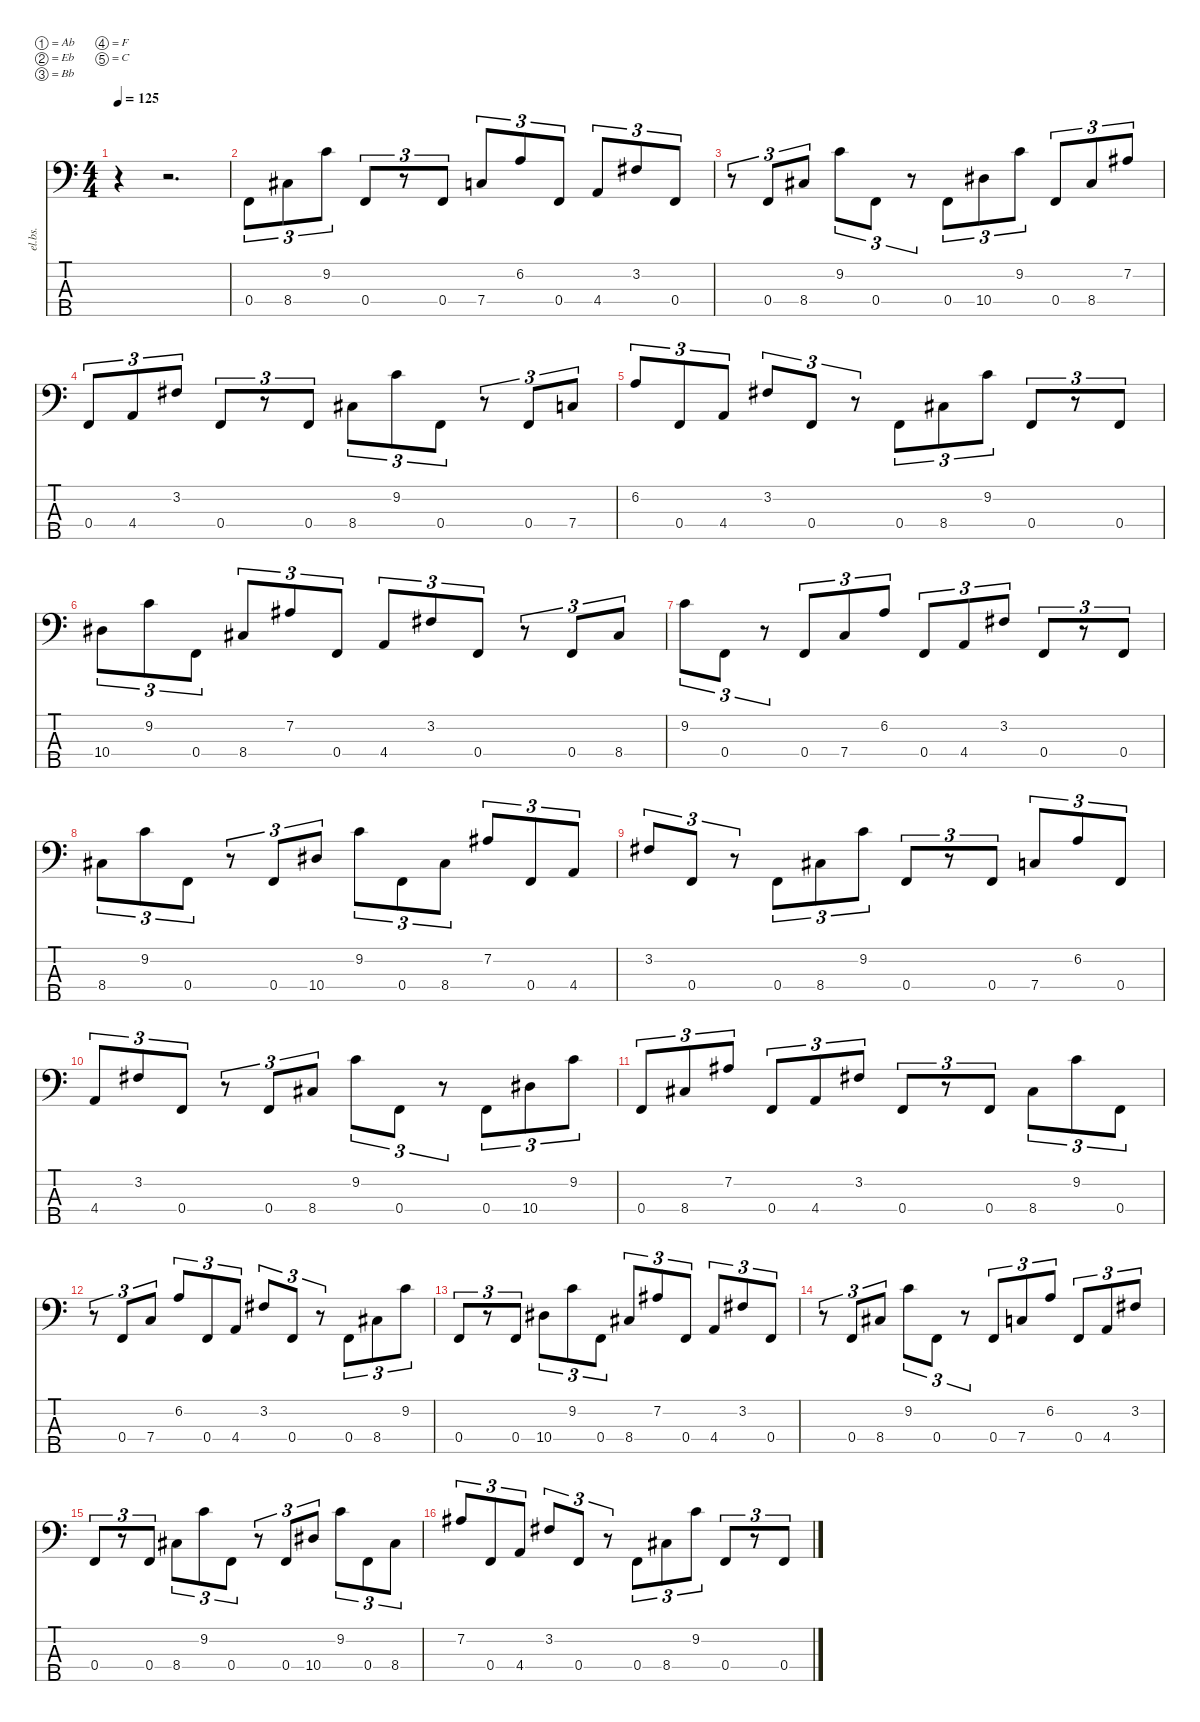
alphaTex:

\defaultSystemsLayout 4
\hideDynamics
\bracketExtendMode nobrackets
\track ("(bass tone)" "el.bs.") {instrument electricbasspick}
\staff {score tabs}
\tuning (Ab2 Eb2 Bb1 F1 C1)
\ts (4 4)
\tempo 125
\clef f4
\ks c
r.4{dy f} r.2{d} |
0.4.8{tu (3 2)} 8.4{acc #}.8{tu (3 2)} 9.2.8{tu (3 2)} 0.4.8{tu (3 2)} r.8{tu (3 2)} 0.4.8{tu (3 2)} 7.4.8{tu (3 2)} 6.2.8{tu (3 2)} 0.4.8{tu (3 2)} 4.4.8{tu (3 2)} 3.2{acc #}.8{tu (3 2)} 0.4.8{tu (3 2)} |
r.8{tu (3 2)} 0.4.8{tu (3 2)} 8.4{acc #}.8{tu (3 2)} 9.2.8{tu (3 2)} 0.4.8{tu (3 2)} r.8{tu (3 2)} 0.4.8{tu (3 2)} 10.4{acc #}.8{tu (3 2)} 9.2.8{tu (3 2)} 0.4.8{tu (3 2)} 8.4{acc #}.8{tu (3 2)} 7.2{acc #}.8{tu (3 2)} |
0.4.8{tu (3 2)} 4.4.8{tu (3 2)} 3.2{acc #}.8{tu (3 2)} 0.4.8{tu (3 2)} r.8{tu (3 2)} 0.4.8{tu (3 2)} 8.4{acc #}.8{tu (3 2)} 9.2.8{tu (3 2)} 0.4.8{tu (3 2)} r.8{tu (3 2)} 0.4.8{tu (3 2)} 7.4.8{tu (3 2)} |
6.2.8{tu (3 2)} 0.4.8{tu (3 2)} 4.4.8{tu (3 2)} 3.2{acc #}.8{tu (3 2)} 0.4.8{tu (3 2)} r.8{tu (3 2)} 0.4.8{tu (3 2)} 8.4{acc #}.8{tu (3 2)} 9.2.8{tu (3 2)} 0.4.8{tu (3 2)} r.8{tu (3 2)} 0.4.8{tu (3 2)} |
10.4{acc #}.8{tu (3 2)} 9.2.8{tu (3 2)} 0.4.8{tu (3 2)} 8.4{acc #}.8{tu (3 2)} 7.2{acc #}.8{tu (3 2)} 0.4.8{tu (3 2)} 4.4.8{tu (3 2)} 3.2{acc #}.8{tu (3 2)} 0.4.8{tu (3 2)} r.8{tu (3 2)} 0.4.8{tu (3 2)} 8.4{acc #}.8{tu (3 2)} |
9.2.8{tu (3 2)} 0.4.8{tu (3 2)} r.8{tu (3 2)} 0.4.8{tu (3 2)} 7.4.8{tu (3 2)} 6.2.8{tu (3 2)} 0.4.8{tu (3 2)} 4.4.8{tu (3 2)} 3.2{acc #}.8{tu (3 2)} 0.4.8{tu (3 2)} r.8{tu (3 2)} 0.4.8{tu (3 2)} |
8.4{acc #}.8{tu (3 2)} 9.2.8{tu (3 2)} 0.4.8{tu (3 2)} r.8{tu (3 2)} 0.4.8{tu (3 2)} 10.4{acc #}.8{tu (3 2)} 9.2.8{tu (3 2)} 0.4.8{tu (3 2)} 8.4{acc #}.8{tu (3 2)} 7.2{acc #}.8{tu (3 2)} 0.4.8{tu (3 2)} 4.4.8{tu (3 2)} |
3.2{acc #}.8{tu (3 2)} 0.4.8{tu (3 2)} r.8{tu (3 2)} 0.4.8{tu (3 2)} 8.4{acc #}.8{tu (3 2)} 9.2.8{tu (3 2)} 0.4.8{tu (3 2)} r.8{tu (3 2)} 0.4.8{tu (3 2)} 7.4.8{tu (3 2)} 6.2.8{tu (3 2)} 0.4.8{tu (3 2)} |
4.4.8{tu (3 2)} 3.2{acc #}.8{tu (3 2)} 0.4.8{tu (3 2)} r.8{tu (3 2)} 0.4.8{tu (3 2)} 8.4{acc #}.8{tu (3 2)} 9.2.8{tu (3 2)} 0.4.8{tu (3 2)} r.8{tu (3 2)} 0.4.8{tu (3 2)} 10.4{acc #}.8{tu (3 2)} 9.2.8{tu (3 2)} |
0.4.8{tu (3 2)} 8.4{acc #}.8{tu (3 2)} 7.2{acc #}.8{tu (3 2)} 0.4.8{tu (3 2)} 4.4.8{tu (3 2)} 3.2{acc #}.8{tu (3 2)} 0.4.8{tu (3 2)} r.8{tu (3 2)} 0.4.8{tu (3 2)} 8.4{acc #}.8{tu (3 2)} 9.2.8{tu (3 2)} 0.4.8{tu (3 2)} |
r.8{tu (3 2)} 0.4.8{tu (3 2)} 7.4.8{tu (3 2)} 6.2.8{tu (3 2)} 0.4.8{tu (3 2)} 4.4.8{tu (3 2)} 3.2{acc #}.8{tu (3 2)} 0.4.8{tu (3 2)} r.8{tu (3 2)} 0.4.8{tu (3 2)} 8.4{acc #}.8{tu (3 2)} 9.2.8{tu (3 2)} |
0.4.8{tu (3 2)} r.8{tu (3 2)} 0.4.8{tu (3 2)} 10.4{acc #}.8{tu (3 2)} 9.2.8{tu (3 2)} 0.4.8{tu (3 2)} 8.4{acc #}.8{tu (3 2)} 7.2{acc #}.8{tu (3 2)} 0.4.8{tu (3 2)} 4.4.8{tu (3 2)} 3.2{acc #}.8{tu (3 2)} 0.4.8{tu (3 2)} |
r.8{tu (3 2)} 0.4.8{tu (3 2)} 8.4{acc #}.8{tu (3 2)} 9.2.8{tu (3 2)} 0.4.8{tu (3 2)} r.8{tu (3 2)} 0.4.8{tu (3 2)} 7.4.8{tu (3 2)} 6.2.8{tu (3 2)} 0.4.8{tu (3 2)} 4.4.8{tu (3 2)} 3.2{acc #}.8{tu (3 2)} |
0.4.8{tu (3 2)} r.8{tu (3 2)} 0.4.8{tu (3 2)} 8.4{acc #}.8{tu (3 2)} 9.2.8{tu (3 2)} 0.4.8{tu (3 2)} r.8{tu (3 2)} 0.4.8{tu (3 2)} 10.4{acc #}.8{tu (3 2)} 9.2.8{tu (3 2)} 0.4.8{tu (3 2)} 8.4{acc #}.8{tu (3 2)} |
7.2{acc #}.8{tu (3 2)} 0.4.8{tu (3 2)} 4.4.8{tu (3 2)} 3.2{acc #}.8{tu (3 2)} 0.4.8{tu (3 2)} r.8{tu (3 2)} 0.4.8{tu (3 2)} 8.4{acc #}.8{tu (3 2)} 9.2.8{tu (3 2)} 0.4.8{tu (3 2)} r.8{tu (3 2)} 0.4.8{tu (3 2)}
